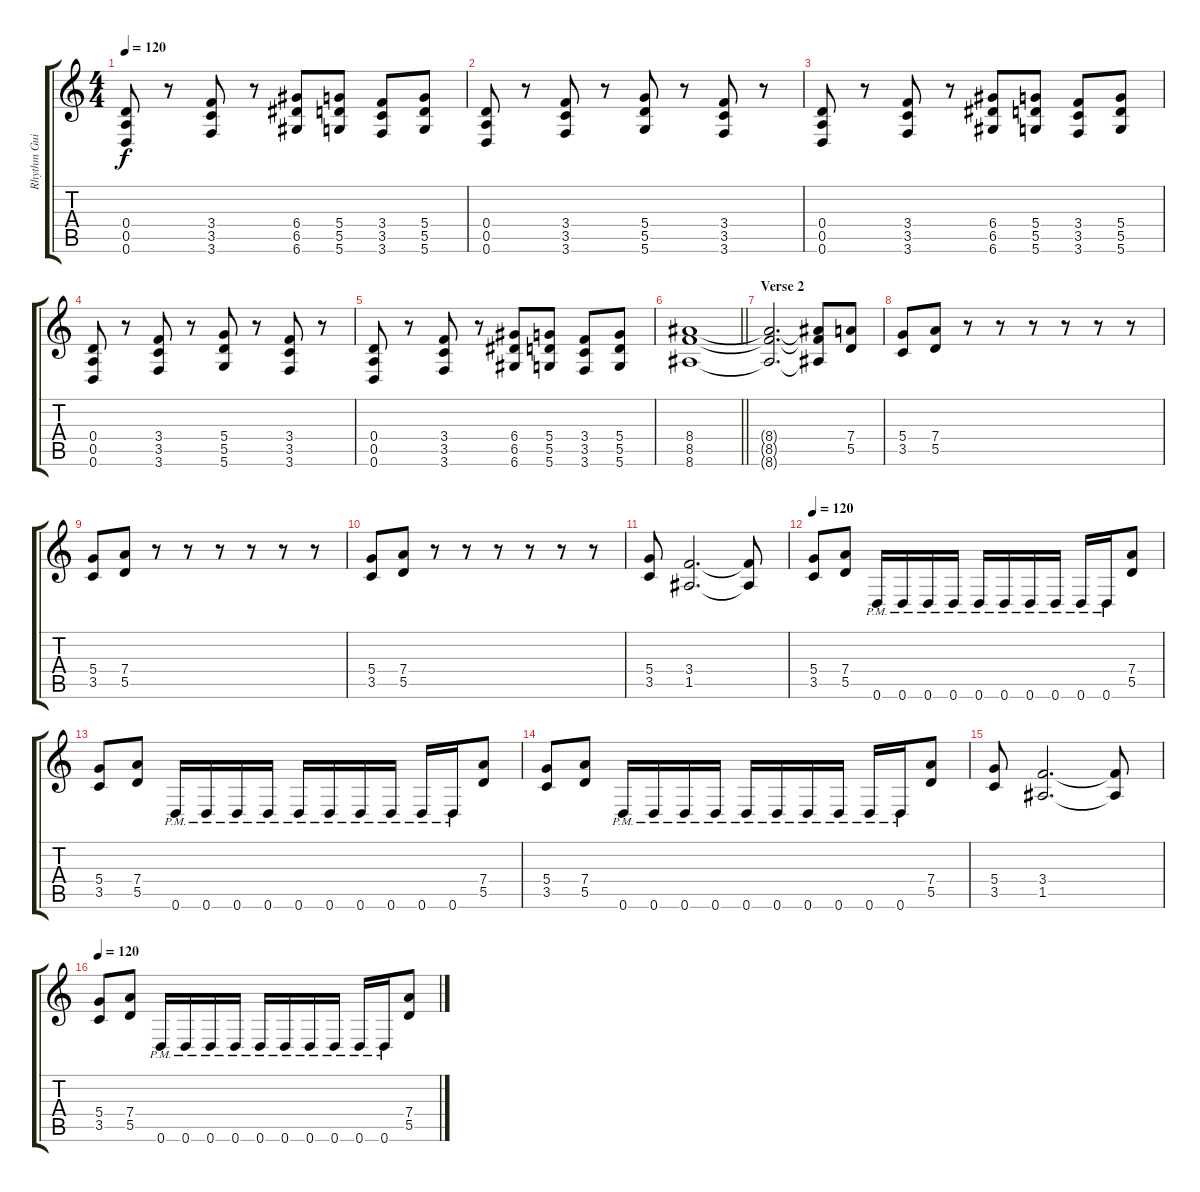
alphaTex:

\track ("Rhythm Guitar" "Rhythm Gui") {instrument distortionguitar}
\staff {score tabs}
\tuning (E4 B3 G3 D3 A2 D2) {hide}
\ts (4 4)
\tempo 120
\clef g2
\ks c
(0.4 0.5 0.6).8{dy f} r.8 (3.4 3.5 3.6).8 r.8 (6.4 6.5 6.6).8 (5.4 5.5 5.6).8 (3.4 3.5 3.6).8 (5.4 5.5 5.6).8 |
(0.4 0.5 0.6).8 r.8 (3.4 3.5 3.6).8 r.8 (5.4 5.5 5.6).8 r.8 (3.4 3.5 3.6).8 r.8 |
(0.4 0.5 0.6).8 r.8 (3.4 3.5 3.6).8 r.8 (6.4 6.5 6.6).8 (5.4 5.5 5.6).8 (3.4 3.5 3.6).8 (5.4 5.5 5.6).8 |
(0.4 0.5 0.6).8 r.8 (3.4 3.5 3.6).8 r.8 (5.4 5.5 5.6).8 r.8 (3.4 3.5 3.6).8 r.8 |
(0.4 0.5 0.6).8 r.8 (3.4 3.5 3.6).8 r.8 (6.4 6.5 6.6).8 (5.4 5.5 5.6).8 (3.4 3.5 3.6).8 (5.4 5.5 5.6).8 |
\barLineRight lightlight
(8.4 8.5 8.6).1 |
\section ("" "Verse 2")
(8.4{t} 8.5{t} 8.6{t}).2{d} (8.4{t} 8.5{t} 8.6{t}).8 (7.4 5.5).8 |
(5.4 3.5).8 (7.4 5.5).8 r.8 r.8 r.8 r.8 r.8 r.8 |
(5.4 3.5).8 (7.4 5.5).8 r.8 r.8 r.8 r.8 r.8 r.8 |
(5.4 3.5).8 (7.4 5.5).8 r.8 r.8 r.8 r.8 r.8 r.8 |
(5.4 3.5).8 (3.4 1.5).2{d} (3.4{t} 1.5{t}).8 |
\tempo 120
(5.4 3.5).8 (7.4 5.5).8 0.6{pm}.16 0.6{pm}.16 0.6{pm}.16 0.6{pm}.16 0.6{pm}.16 0.6{pm}.16 0.6{pm}.16 0.6{pm}.16 0.6{pm}.16 0.6{pm}.16 (7.4 5.5).8 |
(5.4 3.5).8 (7.4 5.5).8 0.6{pm}.16 0.6{pm}.16 0.6{pm}.16 0.6{pm}.16 0.6{pm}.16 0.6{pm}.16 0.6{pm}.16 0.6{pm}.16 0.6{pm}.16 0.6{pm}.16 (7.4 5.5).8 |
(5.4 3.5).8 (7.4 5.5).8 0.6{pm}.16 0.6{pm}.16 0.6{pm}.16 0.6{pm}.16 0.6{pm}.16 0.6{pm}.16 0.6{pm}.16 0.6{pm}.16 0.6{pm}.16 0.6{pm}.16 (7.4 5.5).8 |
(5.4 3.5).8 (3.4 1.5).2{d} (3.4{t} 1.5{t}).8 |
\tempo 120
(5.4 3.5).8 (7.4 5.5).8 0.6{pm}.16 0.6{pm}.16 0.6{pm}.16 0.6{pm}.16 0.6{pm}.16 0.6{pm}.16 0.6{pm}.16 0.6{pm}.16 0.6{pm}.16 0.6{pm}.16 (7.4 5.5).8
